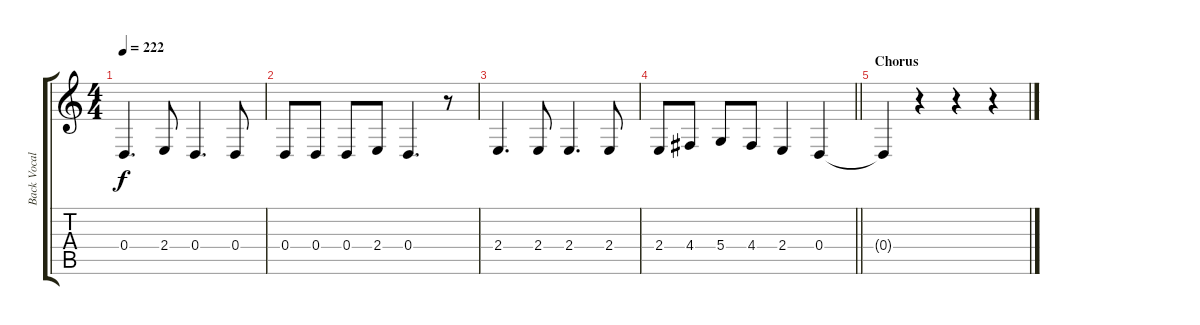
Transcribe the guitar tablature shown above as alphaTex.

\track ("Back Vocals" "Back Vocal") {instrument tenorsax}
\staff {score tabs}
\tuning (E4 B3 G3 D3 A2 E2) {hide}
\ts (4 4)
\tempo 222
\clef g2
\ks c
0.4.4{d dy f} 2.4.8 0.4.4{d} 0.4.8 |
0.4.8 0.4.8 0.4.8 2.4.8 0.4.4{d} r.8 |
2.4.4{d} 2.4.8 2.4.4{d} 2.4.8 |
\barLineRight lightlight
2.4.8 4.4.8 5.4.8 4.4.8 2.4.4 0.4.4 |
\section ("" "Chorus")
0.4{t}.4 r.4 r.4 r.4
